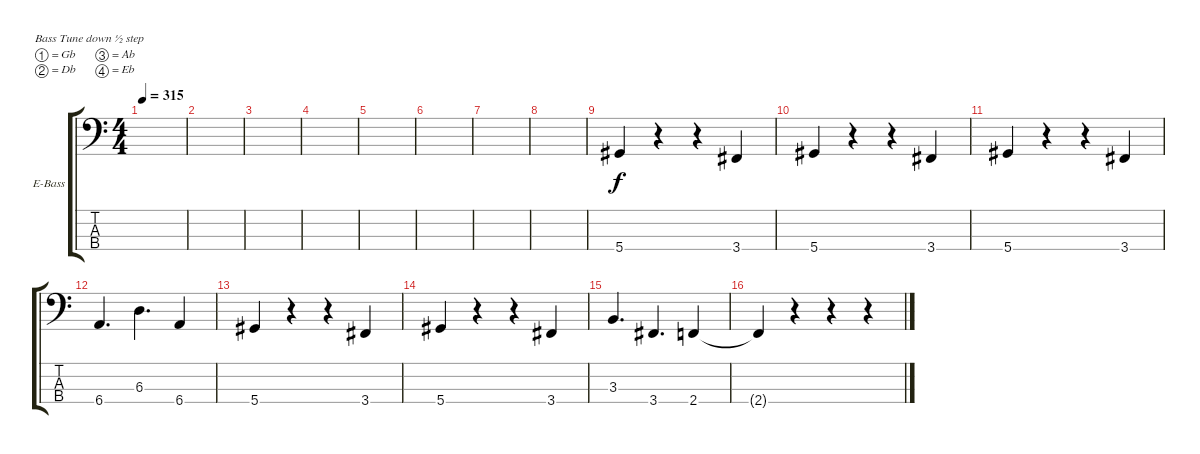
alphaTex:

\bracketExtendMode groupsimilarinstruments
\firstSystemTrackNameOrientation horizontal
\otherSystemsTrackNameOrientation horizontal
\track ("Electric Bass" "E-Bass") {instrument electricbassfinger}
\staff {score tabs}
\tuning (Gb2 Db2 Ab1 Eb1)
\ts (4 4)
\tempo 315
\clef f4
\ks c
|
|
|
|
|
|
|
|
5.4.4 r.4 r.4 3.4.4 |
5.4.4 r.4 r.4 3.4.4 |
5.4.4 r.4 r.4 3.4.4 |
6.4.4{d} 6.3.4{d} 6.4.4 |
5.4.4 r.4 r.4 3.4.4 |
5.4.4 r.4 r.4 3.4.4 |
3.3.4{d} 3.4.4{d} 2.4.4 |
2.4{t}.4 r.4 r.4 r.4
